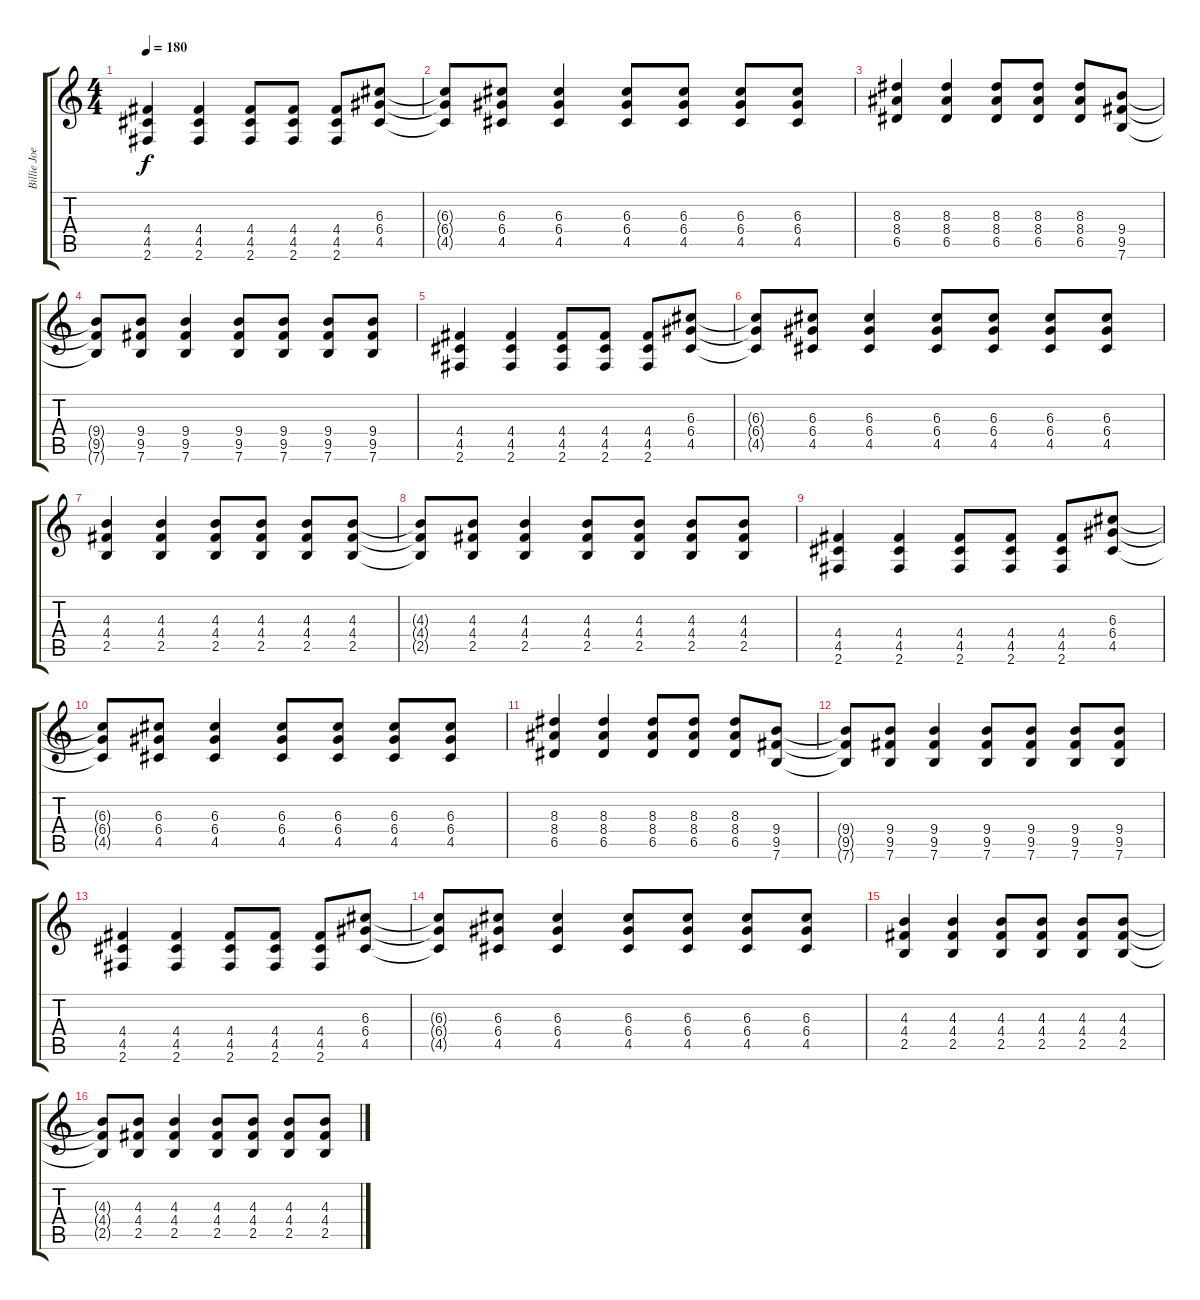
\track ("Billie Joe Guitar 2" "Billie Joe") {instrument distortionguitar}
\staff {score tabs}
\tuning (E4 B3 G3 D3 A2 E2) {hide}
\ts (4 4)
\tempo 180
\clef g2
\ks c
(4.4 4.5 2.6).4{dy f} (4.4 4.5 2.6).4 (4.4 4.5 2.6).8 (4.4 4.5 2.6).8 (4.4 4.5 2.6).8 (6.3 6.4 4.5).8 |
(6.3{t} 6.4{t} 4.5{t}).8 (6.3 6.4 4.5).8 (6.3 6.4 4.5).4 (6.3 6.4 4.5).8 (6.3 6.4 4.5).8 (6.3 6.4 4.5).8 (6.3 6.4 4.5).8 |
(8.3 8.4 6.5).4 (8.3 8.4 6.5).4 (8.3 8.4 6.5).8 (8.3 8.4 6.5).8 (8.3 8.4 6.5).8 (9.4 9.5 7.6).8 |
(9.4{t} 9.5{t} 7.6{t}).8 (9.4 9.5 7.6).8 (9.4 9.5 7.6).4 (9.4 9.5 7.6).8 (9.4 9.5 7.6).8 (9.4 9.5 7.6).8 (9.4 9.5 7.6).8 |
(4.4 4.5 2.6).4 (4.4 4.5 2.6).4 (4.4 4.5 2.6).8 (4.4 4.5 2.6).8 (4.4 4.5 2.6).8 (6.3 6.4 4.5).8 |
(6.3{t} 6.4{t} 4.5{t}).8 (6.3 6.4 4.5).8 (6.3 6.4 4.5).4 (6.3 6.4 4.5).8 (6.3 6.4 4.5).8 (6.3 6.4 4.5).8 (6.3 6.4 4.5).8 |
(4.3 4.4 2.5).4 (4.3 4.4 2.5).4 (4.3 4.4 2.5).8 (4.3 4.4 2.5).8 (4.3 4.4 2.5).8 (4.3 4.4 2.5).8 |
(4.3{t} 4.4{t} 2.5{t}).8 (4.3 4.4 2.5).8 (4.3 4.4 2.5).4 (4.3 4.4 2.5).8 (4.3 4.4 2.5).8 (4.3 4.4 2.5).8 (4.3 4.4 2.5).8 |
(4.4 4.5 2.6).4 (4.4 4.5 2.6).4 (4.4 4.5 2.6).8 (4.4 4.5 2.6).8 (4.4 4.5 2.6).8 (6.3 6.4 4.5).8 |
(6.3{t} 6.4{t} 4.5{t}).8 (6.3 6.4 4.5).8 (6.3 6.4 4.5).4 (6.3 6.4 4.5).8 (6.3 6.4 4.5).8 (6.3 6.4 4.5).8 (6.3 6.4 4.5).8 |
(8.3 8.4 6.5).4 (8.3 8.4 6.5).4 (8.3 8.4 6.5).8 (8.3 8.4 6.5).8 (8.3 8.4 6.5).8 (9.4 9.5 7.6).8 |
(9.4{t} 9.5{t} 7.6{t}).8 (9.4 9.5 7.6).8 (9.4 9.5 7.6).4 (9.4 9.5 7.6).8 (9.4 9.5 7.6).8 (9.4 9.5 7.6).8 (9.4 9.5 7.6).8 |
(4.4 4.5 2.6).4 (4.4 4.5 2.6).4 (4.4 4.5 2.6).8 (4.4 4.5 2.6).8 (4.4 4.5 2.6).8 (6.3 6.4 4.5).8 |
(6.3{t} 6.4{t} 4.5{t}).8 (6.3 6.4 4.5).8 (6.3 6.4 4.5).4 (6.3 6.4 4.5).8 (6.3 6.4 4.5).8 (6.3 6.4 4.5).8 (6.3 6.4 4.5).8 |
(4.3 4.4 2.5).4 (4.3 4.4 2.5).4 (4.3 4.4 2.5).8 (4.3 4.4 2.5).8 (4.3 4.4 2.5).8 (4.3 4.4 2.5).8 |
(4.3{t} 4.4{t} 2.5{t}).8 (4.3 4.4 2.5).8 (4.3 4.4 2.5).4 (4.3 4.4 2.5).8 (4.3 4.4 2.5).8 (4.3 4.4 2.5).8 (4.3 4.4 2.5).8
